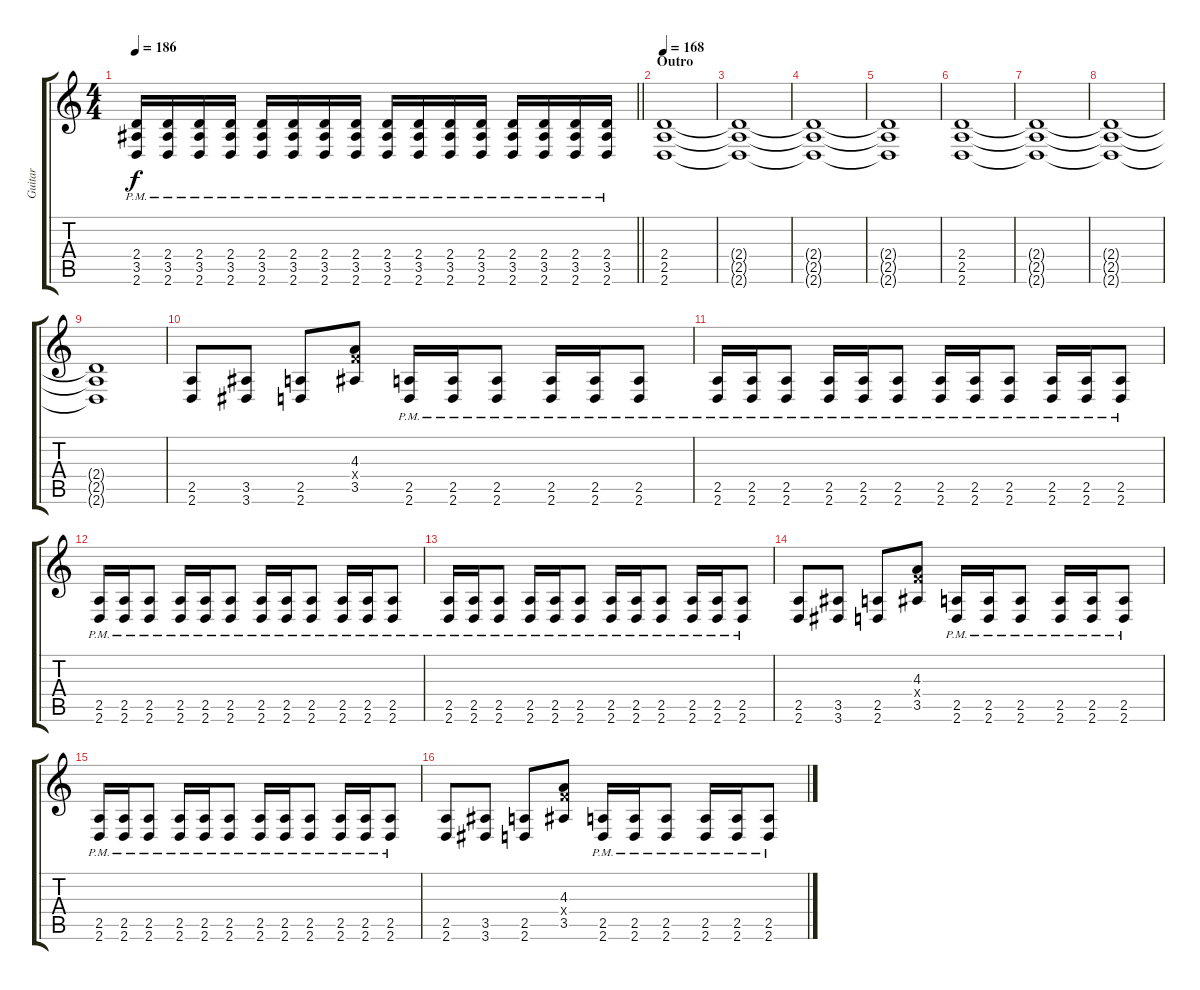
\track ("Guitar" "Guitar") {instrument distortionguitar}
\staff {score tabs}
\tuning (D4 A3 F3 C3 G2 C2) {hide}
\ts (4 4)
\tempo 186
\clef g2
\barLineRight lightlight
\ks c
(2.4{pm} 3.5{pm} 2.6{pm}).16{dy f} (2.4{pm} 3.5{pm} 2.6{pm}).16 (2.4{pm} 3.5{pm} 2.6{pm}).16 (2.4{pm} 3.5{pm} 2.6{pm}).16 (2.4{pm} 3.5{pm} 2.6{pm}).16 (2.4{pm} 3.5{pm} 2.6{pm}).16 (2.4{pm} 3.5{pm} 2.6{pm}).16 (2.4{pm} 3.5{pm} 2.6{pm}).16 (2.4{pm} 3.5{pm} 2.6{pm}).16 (2.4{pm} 3.5{pm} 2.6{pm}).16 (2.4{pm} 3.5{pm} 2.6{pm}).16 (2.4{pm} 3.5{pm} 2.6{pm}).16 (2.4{pm} 3.5{pm} 2.6{pm}).16 (2.4{pm} 3.5{pm} 2.6{pm}).16 (2.4{pm} 3.5{pm} 2.6{pm}).16 (2.4{pm} 3.5{pm} 2.6{pm}).16 |
\section ("" "Outro")
\tempo 168
(2.4 2.5 2.6).1 |
(2.4{t} 2.5{t} 2.6{t}).1 |
(2.4{t} 2.5{t} 2.6{t}).1 |
(2.4{t} 2.5{t} 2.6{t}).1 |
(2.4 2.5 2.6).1{volume 5} |
(2.4{t} 2.5{t} 2.6{t}).1 |
(2.4{t} 2.5{t} 2.6{t}).1 |
(2.4{t} 2.5{t} 2.6{t}).1 |
(2.5 2.6).8{volume 10} (3.5 3.6).8 (2.5 2.6).8 (4.3 5.4{x} 3.5).8 (2.5{pm} 2.6{pm}).16 (2.5{pm} 2.6{pm}).16 (2.5{pm} 2.6{pm}).8 (2.5{pm} 2.6{pm}).16 (2.5{pm} 2.6{pm}).16 (2.5{pm} 2.6{pm}).8 |
(2.5{pm} 2.6{pm}).16 (2.5{pm} 2.6{pm}).16 (2.5{pm} 2.6{pm}).8 (2.5{pm} 2.6{pm}).16 (2.5{pm} 2.6{pm}).16 (2.5{pm} 2.6{pm}).8 (2.5{pm} 2.6{pm}).16 (2.5{pm} 2.6{pm}).16 (2.5{pm} 2.6{pm}).8 (2.5{pm} 2.6{pm}).16 (2.5{pm} 2.6{pm}).16 (2.5{pm} 2.6{pm}).8 |
(2.5{pm} 2.6{pm}).16 (2.5{pm} 2.6{pm}).16 (2.5{pm} 2.6{pm}).8 (2.5{pm} 2.6{pm}).16 (2.5{pm} 2.6{pm}).16 (2.5{pm} 2.6{pm}).8 (2.5{pm} 2.6{pm}).16 (2.5{pm} 2.6{pm}).16 (2.5{pm} 2.6{pm}).8 (2.5{pm} 2.6{pm}).16 (2.5{pm} 2.6{pm}).16 (2.5{pm} 2.6{pm}).8 |
(2.5{pm} 2.6{pm}).16 (2.5{pm} 2.6{pm}).16 (2.5{pm} 2.6{pm}).8 (2.5{pm} 2.6{pm}).16 (2.5{pm} 2.6{pm}).16 (2.5{pm} 2.6{pm}).8 (2.5{pm} 2.6{pm}).16 (2.5{pm} 2.6{pm}).16 (2.5{pm} 2.6{pm}).8 (2.5{pm} 2.6{pm}).16 (2.5{pm} 2.6{pm}).16 (2.5{pm} 2.6{pm}).8 |
(2.5 2.6).8 (3.5 3.6).8 (2.5 2.6).8 (4.3 5.4{x} 3.5).8 (2.5{pm} 2.6{pm}).16 (2.5{pm} 2.6{pm}).16 (2.5{pm} 2.6{pm}).8 (2.5{pm} 2.6{pm}).16 (2.5{pm} 2.6{pm}).16 (2.5{pm} 2.6{pm}).8 |
(2.5{pm} 2.6{pm}).16 (2.5{pm} 2.6{pm}).16 (2.5{pm} 2.6{pm}).8 (2.5{pm} 2.6{pm}).16 (2.5{pm} 2.6{pm}).16 (2.5{pm} 2.6{pm}).8 (2.5{pm} 2.6{pm}).16 (2.5{pm} 2.6{pm}).16 (2.5{pm} 2.6{pm}).8 (2.5{pm} 2.6{pm}).16 (2.5{pm} 2.6{pm}).16 (2.5{pm} 2.6{pm}).8 |
(2.5 2.6).8 (3.5 3.6).8 (2.5 2.6).8 (4.3 5.4{x} 3.5).8 (2.5{pm} 2.6{pm}).16 (2.5{pm} 2.6{pm}).16 (2.5{pm} 2.6{pm}).8 (2.5{pm} 2.6{pm}).16 (2.5{pm} 2.6{pm}).16 (2.5{pm} 2.6{pm}).8
